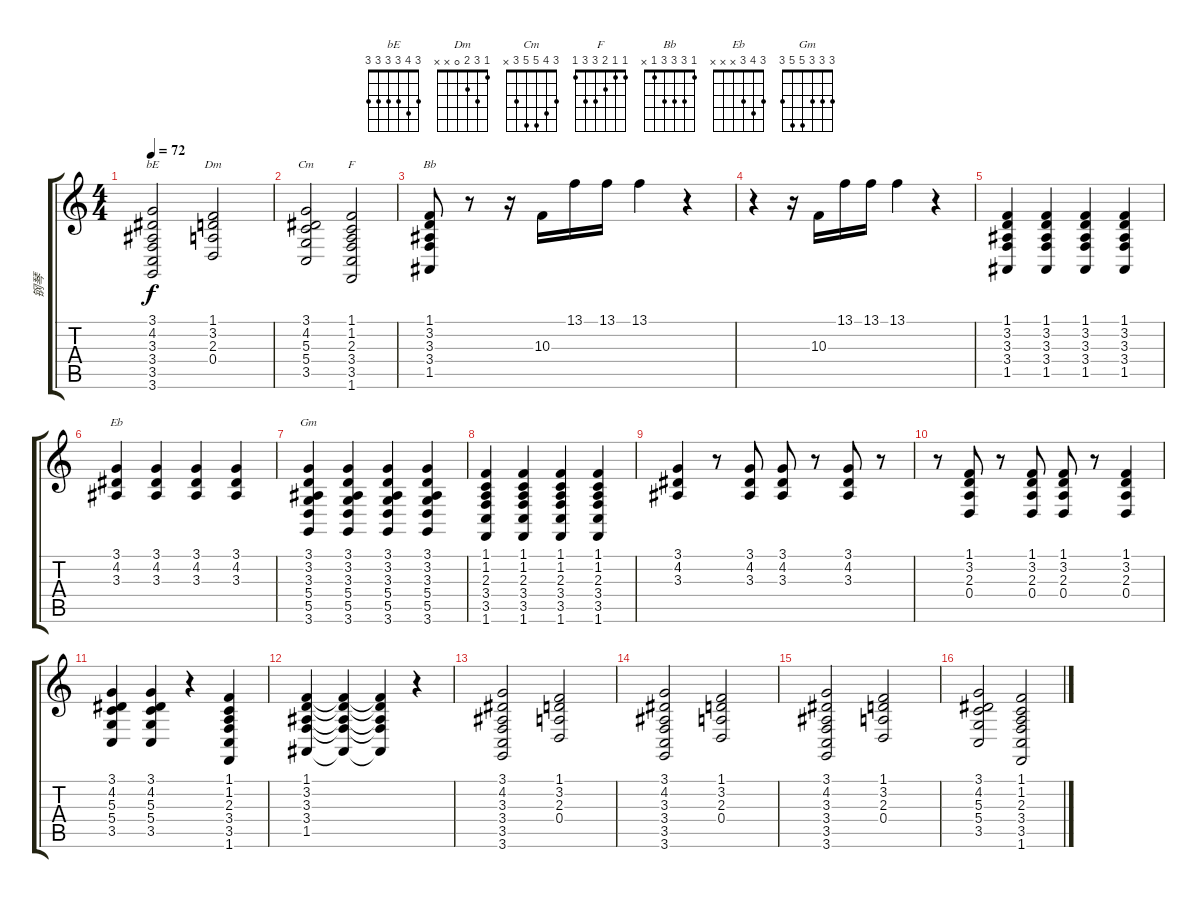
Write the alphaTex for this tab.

\track ("钢琴" "钢琴") {instrument acousticgrandpiano}
\staff {score tabs}
\tuning (E4 B3 G3 D3 A2 E2) {hide}
\chord ("bE" 3 4 3 3 3 3)
\chord ("Dm" 1 3 2 0 x x)
\chord ("Cm" 3 4 5 5 3 x)
\chord ("F" 1 1 2 3 3 1)
\chord ("Bb" 1 3 3 3 1 x)
\chord ("Eb" 3 4 3 x x x)
\chord ("Gm" 3 3 3 5 5 3)
\ts (4 4)
\tempo 72
\clef g2
\ks c
(3.1 4.2 3.3 3.4 3.5 3.6).2{ch "bE" dy f} (1.1 3.2 2.3 0.4).2{ch "Dm"} |
(3.1 4.2 5.3 5.4 3.5).2{ch "Cm"} (1.1 1.2 2.3 3.4 3.5 1.6).2{ch "F"} |
(1.1 3.2 3.3 3.4 1.5).8{ch "Bb"} r.8 r.16 10.3.16 13.1.16 13.1.16 13.1.4 r.4 |
r.4 r.16 10.3.16 13.1.16 13.1.16 13.1.4 r.4 |
(1.1 3.2 3.3 3.4 1.5).4 (1.1 3.2 3.3 3.4 1.5).4 (1.1 3.2 3.3 3.4 1.5).4 (1.1 3.2 3.3 3.4 1.5).4 |
(3.1 4.2 3.3).4{ch "Eb"} (3.1 4.2 3.3).4 (3.1 4.2 3.3).4 (3.1 4.2 3.3).4 |
(3.1 3.2 3.3 5.4 5.5 3.6).4{ch "Gm"} (3.1 3.2 3.3 5.4 5.5 3.6).4 (3.1 3.2 3.3 5.4 5.5 3.6).4 (3.1 3.2 3.3 5.4 5.5 3.6).4 |
(1.1 1.2 2.3 3.4 3.5 1.6).4 (1.1 1.2 2.3 3.4 3.5 1.6).4 (1.1 1.2 2.3 3.4 3.5 1.6).4 (1.1 1.2 2.3 3.4 3.5 1.6).4 |
(3.1 4.2 3.3).4 r.8 (3.1 4.2 3.3).8 (3.1 4.2 3.3).8 r.8 (3.1 4.2 3.3).8 r.8 |
r.8 (1.1 3.2 2.3 0.4).8 r.8 (1.1 3.2 2.3 0.4).8 (1.1 3.2 2.3 0.4).8 r.8 (1.1 3.2 2.3 0.4).4 |
(3.1 4.2 5.3 5.4 3.5).4 (3.1 4.2 5.3 5.4 3.5).4 r.4 (1.1 1.2 2.3 3.4 3.5 1.6).4 |
(1.1 3.2 3.3 3.4 1.5).4 (1.1{t} 3.2{t} 3.3{t} 3.4{t} 1.5{t}).4 (1.1{t} 3.2{t} 3.3{t} 3.4{t} 1.5{t}).4 r.4 |
(3.1 4.2 3.3 3.4 3.5 3.6).2 (1.1 3.2 2.3 0.4).2 |
(3.1 4.2 3.3 3.4 3.5 3.6).2 (1.1 3.2 2.3 0.4).2 |
(3.1 4.2 3.3 3.4 3.5 3.6).2 (1.1 3.2 2.3 0.4).2 |
(3.1 4.2 5.3 5.4 3.5).2 (1.1 1.2 2.3 3.4 3.5 1.6).2
